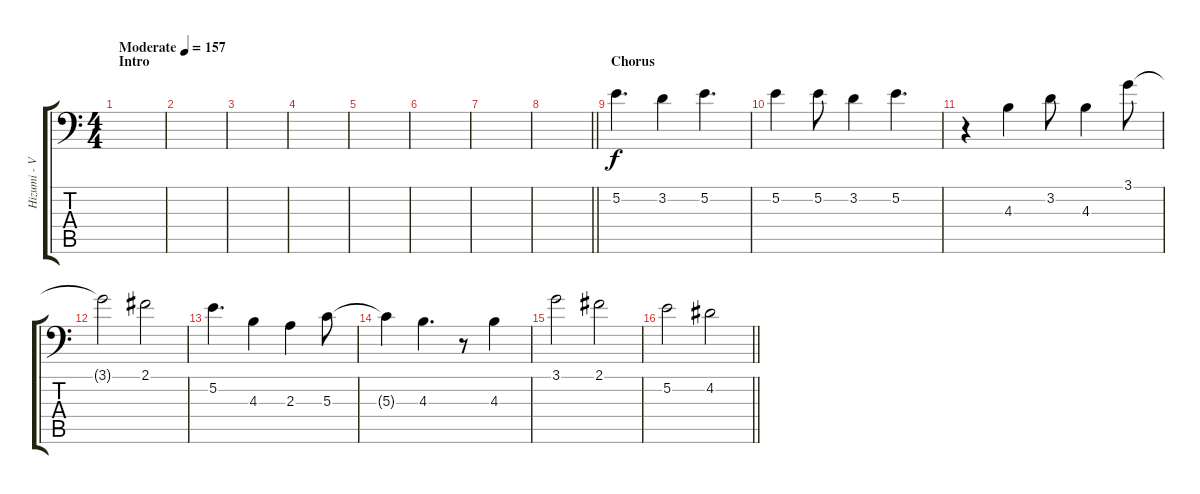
\track ("Hizumi - Vocals" "Hizumi - V") {instrument lead6voice}
\staff {score tabs}
\tuning (E4 B3 G3 D3 A2 A1) {hide}
\ts (4 4)
\section ("" "Intro")
\tempo (157 "Moderate")
\clef f4
\ks c
|
|
|
|
|
|
|
\barLineRight lightlight
|
\section ("" "Chorus")
5.2.4{d} 3.2.4 5.2.4{d} |
5.2.4 5.2.8 3.2.4 5.2.4{d} |
r.4 4.3.4 3.2.8 4.3.4 3.1.8 |
3.1{t}.2 2.1.2 |
5.2.4{d} 4.3.4 2.3.4 5.3.8 |
5.3{t}.4 4.3.4{d} r.8 4.3.4 |
3.1.2 2.1.2 |
\barLineRight lightlight
5.2.2 4.2.2
